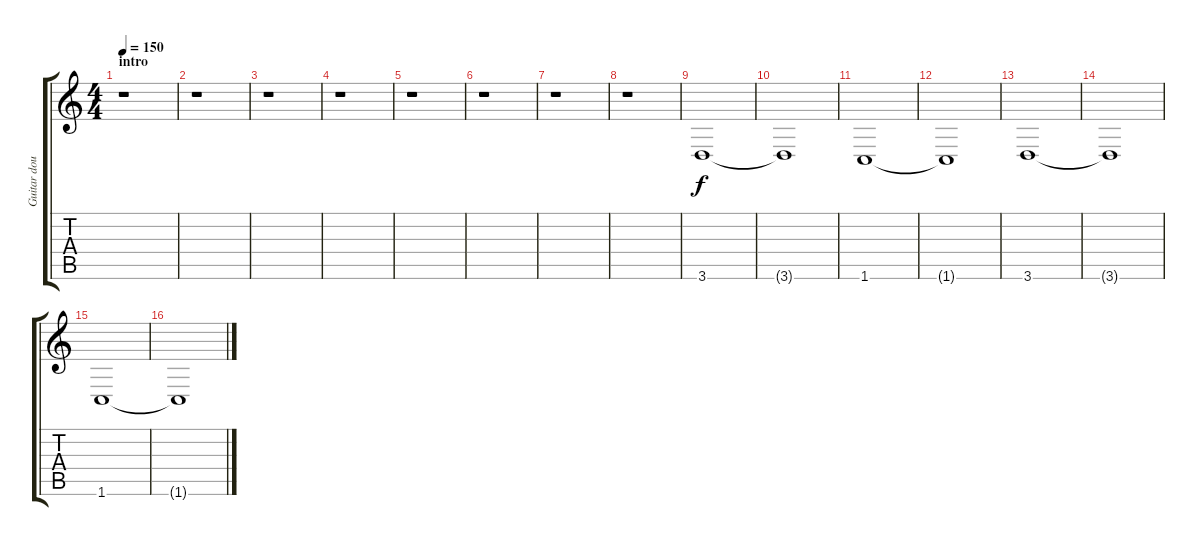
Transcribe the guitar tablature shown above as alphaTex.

\track ("Guitar double" "Guitar dou") {instrument overdrivenguitar}
\staff {score tabs}
\tuning (Db4 Ab3 E3 B2 Gb2 B1) {hide}
\ts (4 4)
\section ("" "intro")
\tempo 150
\clef g2
\ks c
r.1{dy f instrument overdrivenguitar} |
r.1 |
r.1 |
r.1 |
r.1 |
r.1 |
r.1 |
r.1 |
3.6.1 |
3.6{t}.1 |
1.6.1 |
1.6{t}.1 |
3.6.1 |
3.6{t}.1 |
1.6.1 |
1.6{t}.1
